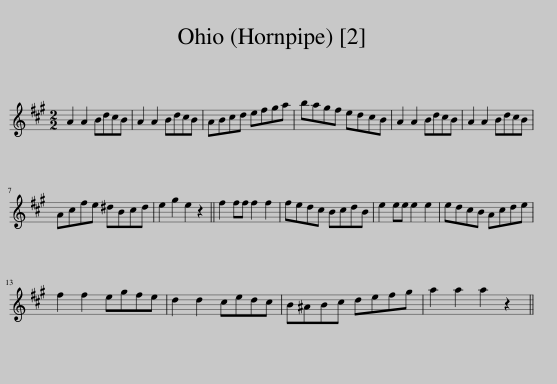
X:1
L:1/8
M:2/2
I:linebreak $
K:A
V:1 treble
V:1
 A2 A2 BdcB | A2 A2 BdcB | ABcd efga | bagf edcB | A2 A2 BdcB | %5
 A2 A2 BdcB |$ Acfe ^dBcd | e2 g2 e2 z2 || f2 ff f2 f2 | fedc BcdB | %10
 e2 ee e2 e2 | edcB Acde |$ f2 f2 egfe | d2 d2 cedc | B^ABc defg | %15
 a2 a2 a2 z2 || %16
